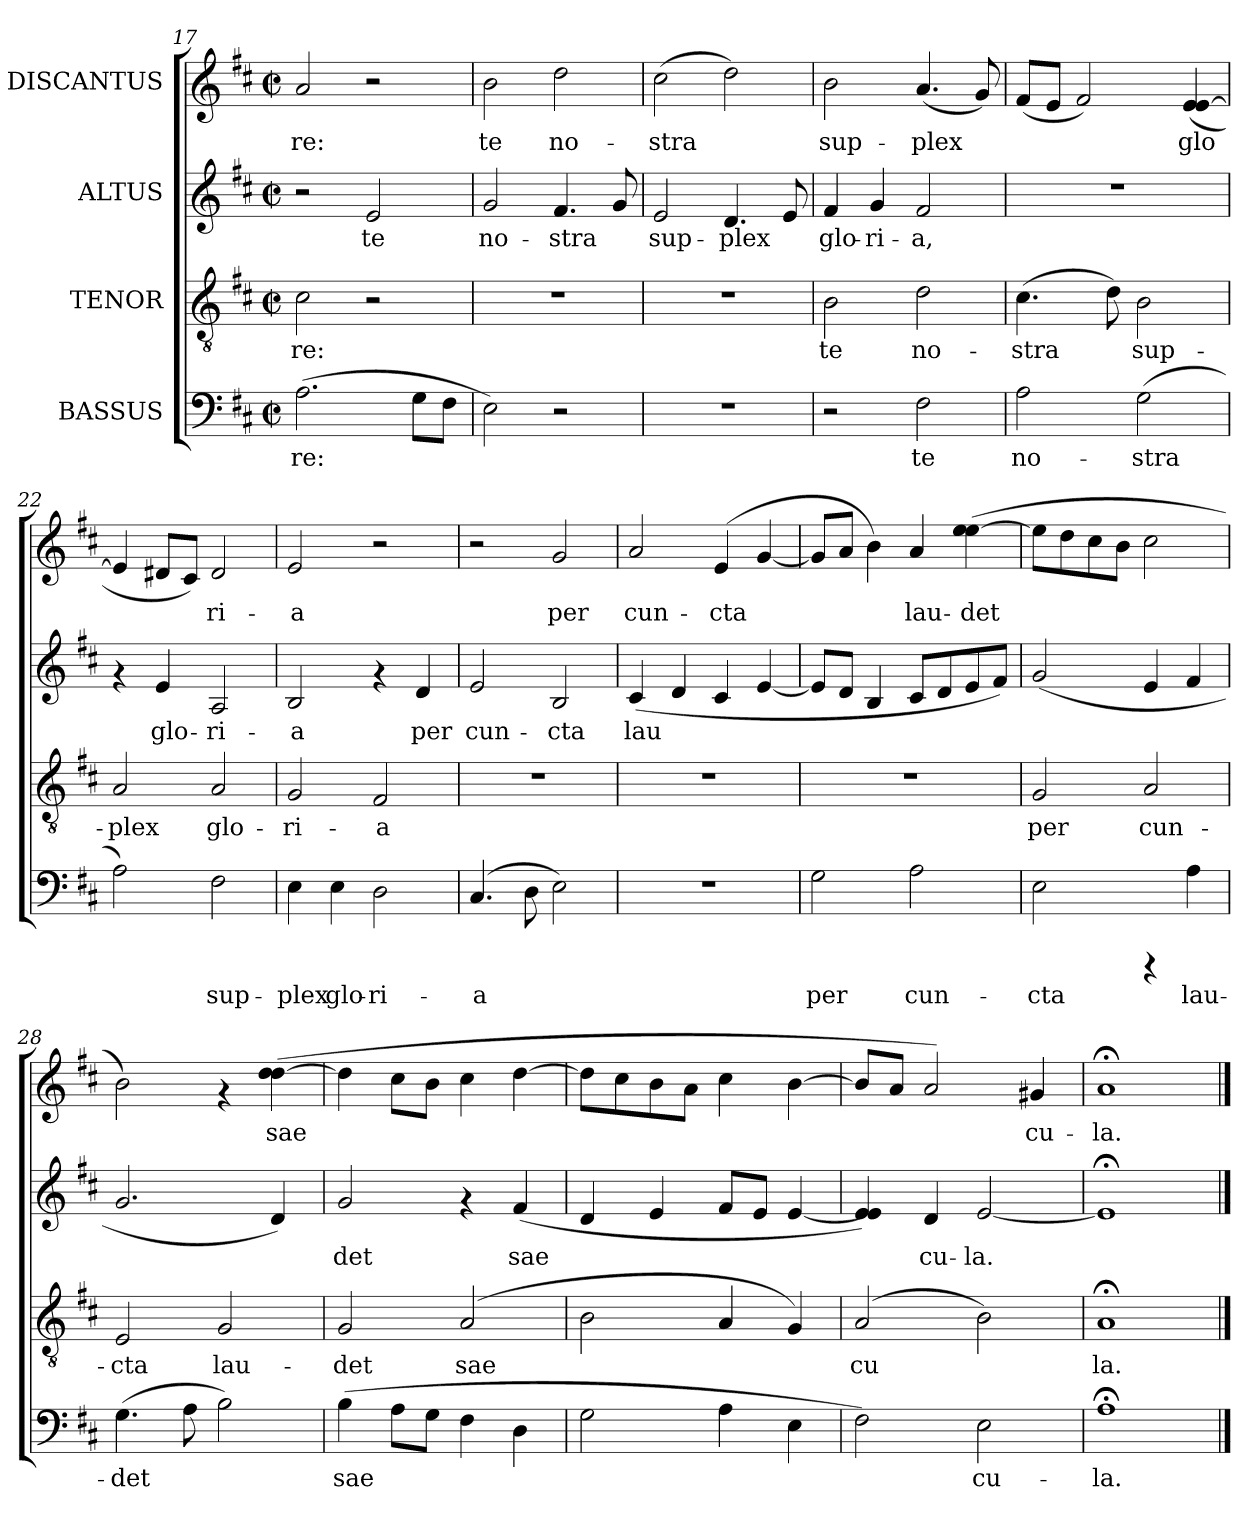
**kern	**text	**kern	**text	**kern	**text	**kern	**text
*part4	*part4	*part3	*part3	*part2	*part2	*part1	*part1
*staff4	*staff4	*staff3	*staff3	*staff2	*staff2	*staff1	*staff1
*I"BASSUS	*	*I"TENOR	*	*I"ALTUS	*	*I"DISCANTUS	*
*clefF4	*	*clefGv2	*	*clefG2	*	*clefG2	*
*k[f#c#]	*	*k[f#c#]	*	*k[f#c#]	*	*k[f#c#]	*
*D:	*	*D:	*	*D:	*	*D:	*
*M2/2	*	*M2/2	*	*M2/2	*	*M2/2	*
*met(c|)	*	*met(c|)	*	*met(c|)	*	*met(c|)	*
=17	=17	=17	=17	=17	=17	=17	=17
!	!LO:LY:b:cj	!	!LO:LY:b:cj	!	!	!	!LO:LY:b:cj
(>2.A\	-re:	2c#\	-re:	2r	.	2a/	-re:
!	!	!	!	!	!LO:LY:b:cj	!	!
.	.	2r	.	2e/	te	2r	.
!	!LO:LY:b:cj	!	!	!	!	!	!
8G\L	.	.	.	.	.	.	.
!	!LO:LY:b:cj	!	!	!	!	!	!
8F#\J	.	.	.	.	.	.	.
=18	=18	=18	=18	=18	=18	=18	=18
!	!LO:LY:b:cj	!	!	!	!LO:LY:b:cj	!	!LO:LY:b:cj
2E\)	.	1r	.	2g/	no-	2b\	te
!	!	!	!	!	!LO:LY:b:cj	!	!LO:LY:b:cj
2r	.	.	.	4.f#/	-stra	2dd\	no-
!	!	!	!	!	!LO:LY:b:cj	!	!
.	.	.	.	8g/	.	.	.
=19	=19	=19	=19	=19	=19	=19	=19
!	!	!	!	!	!LO:LY:b:cj	!	!LO:LY:b:cj
1r	.	1r	.	2e/	sup-	(>2cc#\	-stra
!	!	!	!	!	!LO:LY:b:cj	!	!LO:LY:b:cj
.	.	.	.	4.d/	-plex	2dd\)	.
!	!	!	!	!	!LO:LY:b:cj	!	!
.	.	.	.	8e/	.	.	.
=20	=20	=20	=20	=20	=20	=20	=20
!	!	!	!LO:LY:b:cj	!	!LO:LY:b:cj	!	!LO:LY:b:cj
2r	.	2B\	te	4f#/	glo-	2b\	sup-
!	!	!	!	!	!LO:LY:b:cj	!	!
.	.	.	.	4g/	-ri-	.	.
!	!LO:LY:b:cj	!	!LO:LY:b:cj	!	!LO:LY:b:cj	!	!LO:LY:b:cj
2F#\	te	2d\	no-	2f#/	-a,	(<4.a/	-plex
!	!	!	!	!	!	!	!LO:LY:b:cj
.	.	.	.	.	.	8g/)	.
!!LO:LB:g=z
=21	=21	=21	=21	=21	=21	=21	=21
!	!LO:LY:b:cj	!	!LO:LY:b:cj	!	!	!	!LO:LY:b:cj
2A\	no-	(>4.c#\	-stra	1r	.	(<8f#/L	.
!	!	!	!	!	!	!	!LO:LY:b:cj
.	.	.	.	.	.	8e/J	.
!	!	!	!	!	!	!	!LO:LY:b:cj
.	.	.	.	.	.	2f#/)	.
!	!	!	!LO:LY:b:cj	!	!	!	!
.	.	8d\)	.	.	.	.	.
!	!LO:LY:b:cj	!	!LO:LY:b:cj	!	!	!	!
(>2G\	-stra	2B\	sup-	.	.	.	.
!	!	!	!	!	!	!	!LO:LY:b:cj
.	.	.	.	.	.	(<4e/ [<4e/	glo-
=22	=22	=22	=22	=22	=22	=22	=22
!	!LO:LY:b:cj	!	!LO:LY:b:cj	!	!	!	!LO:LY:b:cj
2A\)	.	2A/	-plex	4rf	.	4e/]	--
!	!	!	!	!	!LO:LY:b:cj	!	!LO:LY:b:cj
.	.	.	.	4e/	glo-	8d#/L	--
!	!	!	!	!	!	!	!LO:LY:b:cj
.	.	.	.	.	.	8c#/J)	--
!	!LO:LY:b:cj	!	!LO:LY:b:cj	!	!LO:LY:b:cj	!	!LO:LY:b:cj
2F#\	sup-	2A/	glo-	2A/	-ri-	2d#/	-ri-
=23	=23	=23	=23	=23	=23	=23	=23
!	!LO:LY:b:cj	!	!LO:LY:b:cj	!	!LO:LY:b:cj	!	!LO:LY:b:cj
4E\	-plex	2G/	-ri-	2B/	-a	2e/	-a
!	!LO:LY:b:cj	!	!	!	!	!	!
4E\	glo-	.	.	.	.	.	.
!	!LO:LY:b:cj	!	!LO:LY:b:cj	!	!	!	!
2D\	-ri-	2F#/	-a	4rf	.	2r	.
!	!	!	!	!	!LO:LY:b:cj	!	!
.	.	.	.	4d/	per	.	.
=24	=24	=24	=24	=24	=24	=24	=24
!	!LO:LY:b:cj	!	!	!	!LO:LY:b:cj	!	!
(>4.C#/	-a	1r	.	2e/	cun-	2r	.
!	!LO:LY:b:cj	!	!	!	!	!	!
8D\	.	.	.	.	.	.	.
!	!LO:LY:b:cj	!	!	!	!LO:LY:b:cj	!	!LO:LY:b:cj
2E\)	.	.	.	2B/	-cta	2g/	per
=25	=25	=25	=25	=25	=25	=25	=25
!	!	!	!	!	!LO:LY:b:cj	!	!LO:LY:b:cj
1r	.	1r	.	(<4c#/	lau-	2a/	cun-
!	!	!	!	!	!LO:LY:b:cj	!	!
.	.	.	.	4d/	--	.	.
!	!	!	!	!	!LO:LY:b:cj	!	!LO:LY:b:cj
.	.	.	.	4c#/	--	(>4e/	-cta
!	!	!	!	!	!LO:LY:b:cj	!	!LO:LY:b:cj
.	.	.	.	[<4e/	--	[<4g/	.
=26	=26	=26	=26	=26	=26	=26	=26
!	!LO:LY:b:cj	!	!	!	!LO:LY:b:cj	!	!LO:LY:b:cj
2G\	per	1r	.	8e/L]	--	8g/L]	.
!	!	!	!	!	!LO:LY:b:cj	!	!LO:LY:b:cj
.	.	.	.	8d/J	--	8a/J	.
!	!	!	!	!	!LO:LY:b:cj	!	!LO:LY:b:cj
.	.	.	.	4B/	--	4b\)	.
!	!LO:LY:b:cj	!	!	!	!LO:LY:b:cj	!	!LO:LY:b:cj
2A\	cun-	.	.	8c#/L	--	4a/	lau-
!	!	!	!	!	!LO:LY:b:cj	!	!
.	.	.	.	8d/	--	.	.
!	!	!	!	!	!LO:LY:b:cj	!	!LO:LY:b:cj
.	.	.	.	8e/	--	(>4ee\ [<4ee\	-det
!	!	!	!	!	!LO:LY:b:cj	!	!
.	.	.	.	8f#/J)	--	.	.
!!LO:PB:g=z
=27	=27	=27	=27	=27	=27	=27	=27
!	!LO:LY:b:cj	!	!LO:LY:b:cj	!	!LO:LY:b:cj	!	!LO:LY:b:cj
2E\	-cta	2G/	per	(<2g/	--	8ee\L]	.
!	!	!	!	!	!	!	!LO:LY:b:cj
.	.	.	.	.	.	8dd\	.
!	!	!	!	!	!	!	!LO:LY:b:cj
.	.	.	.	.	.	8cc#\	.
!	!	!	!	!	!	!	!LO:LY:b:cj
.	.	.	.	.	.	8b\J	.
!	!	!	!LO:LY:b:cj	!	!LO:LY:b:cj	!	!LO:LY:b:cj
4rCCC	.	2A/	cun-	4e/	--	2cc#\	.
!	!LO:LY:b:cj	!	!	!	!LO:LY:b:cj	!	!
4A\	lau-	.	.	4f#/	--	.	.
=28	=28	=28	=28	=28	=28	=28	=28
!	!LO:LY:b:cj	!	!LO:LY:b:cj	!	!LO:LY:b:cj	!	!LO:LY:b:cj
(>4.G\	-det	2E/	-cta	2.g/	--	2b\)	.
!	!LO:LY:b:cj	!	!	!	!	!	!
8A\	.	.	.	.	.	.	.
!	!LO:LY:b:cj	!	!LO:LY:b:cj	!	!	!	!
2B\)	.	2G/	lau-	.	.	4rf	.
!	!	!	!	!	!LO:LY:b:cj	!	!LO:LY:b:cj
.	.	.	.	4d/)	--	(>4dd\ [>4dd\	sae-
=29	=29	=29	=29	=29	=29	=29	=29
!	!LO:LY:b:cj	!	!LO:LY:b:cj	!	!LO:LY:b:cj	!	!LO:LY:b:cj
(>4B\	sae-	2G/	-det	2g/	-det	4dd\]	--
!	!LO:LY:b:cj	!	!	!	!	!	!LO:LY:b:cj
8A\L	--	.	.	.	.	8cc#\L	--
!	!LO:LY:b:cj	!	!	!	!	!	!LO:LY:b:cj
8G\J	--	.	.	.	.	8b\J	--
!	!LO:LY:b:cj	!	!LO:LY:b:cj	!	!	!	!LO:LY:b:cj
4F#\	--	(>2A/	sae-	4rf	.	4cc#\	--
!	!LO:LY:b:cj	!	!	!	!LO:LY:b:cj	!	!LO:LY:b:cj
4D\	--	.	.	(<4f#/	sae-	[>4dd\	--
=30	=30	=30	=30	=30	=30	=30	=30
!	!LO:LY:b:cj	!	!LO:LY:b:cj	!	!LO:LY:b:cj	!	!LO:LY:b:cj
2G\	--	2B\	--	4d/	--	8dd\L]	--
!	!	!	!	!	!	!	!LO:LY:b:cj
.	.	.	.	.	.	8cc#\	--
!	!	!	!	!	!LO:LY:b:cj	!	!LO:LY:b:cj
.	.	.	.	4e/	--	8b\	--
!	!	!	!	!	!	!	!LO:LY:b:cj
.	.	.	.	.	.	8a\J	--
!	!LO:LY:b:cj	!	!LO:LY:b:cj	!	!LO:LY:b:cj	!	!LO:LY:b:cj
4A\	--	4A/	--	8f#/L	--	4cc#\	--
!	!	!	!	!	!LO:LY:b:cj	!	!
.	.	.	.	8e/J	--	.	.
!	!LO:LY:b:cj	!	!LO:LY:b:cj	!	!LO:LY:b:cj	!	!LO:LY:b:cj
4E\	--	4G/)	--	[<4e/	--	[>4b\	--
=31	=31	=31	=31	=31	=31	=31	=31
!	!LO:LY:b:cj	!	!LO:LY:b:cj	!	!LO:LY:b:cj	!	!LO:LY:b:cj
2F#\)	--	(>2A/	-cu-	4e/ 4e/])	--	8b/L]	--
!	!	!	!	!	!	!	!LO:LY:b:cj
.	.	.	.	.	.	8a/J	--
!	!	!	!	!	!LO:LY:b:cj	!	!LO:LY:b:cj
.	.	.	.	4d/	-cu-	2a/)	--
!	!LO:LY:b:cj	!	!LO:LY:b:cj	!	!LO:LY:b:cj	!	!
2E\	-cu-	2B\)	--	[<2e/	-la.	.	.
!	!	!	!	!	!	!	!LO:LY:b:cj
.	.	.	.	.	.	4g#/	-cu-
=32	=32	=32	=32	=32	=32	=32	=32
!	!LO:LY:b:cj	!	!LO:LY:b:cj	!	!LO:LY:b:cj	!	!LO:LY:b:cj
1A;<	-la.	1A;<	-la.	1e;<]	.	1a;<	-la.
==	==	==	==	==	==	==	==
*-	*-	*-	*-	*-	*-	*-	*-
